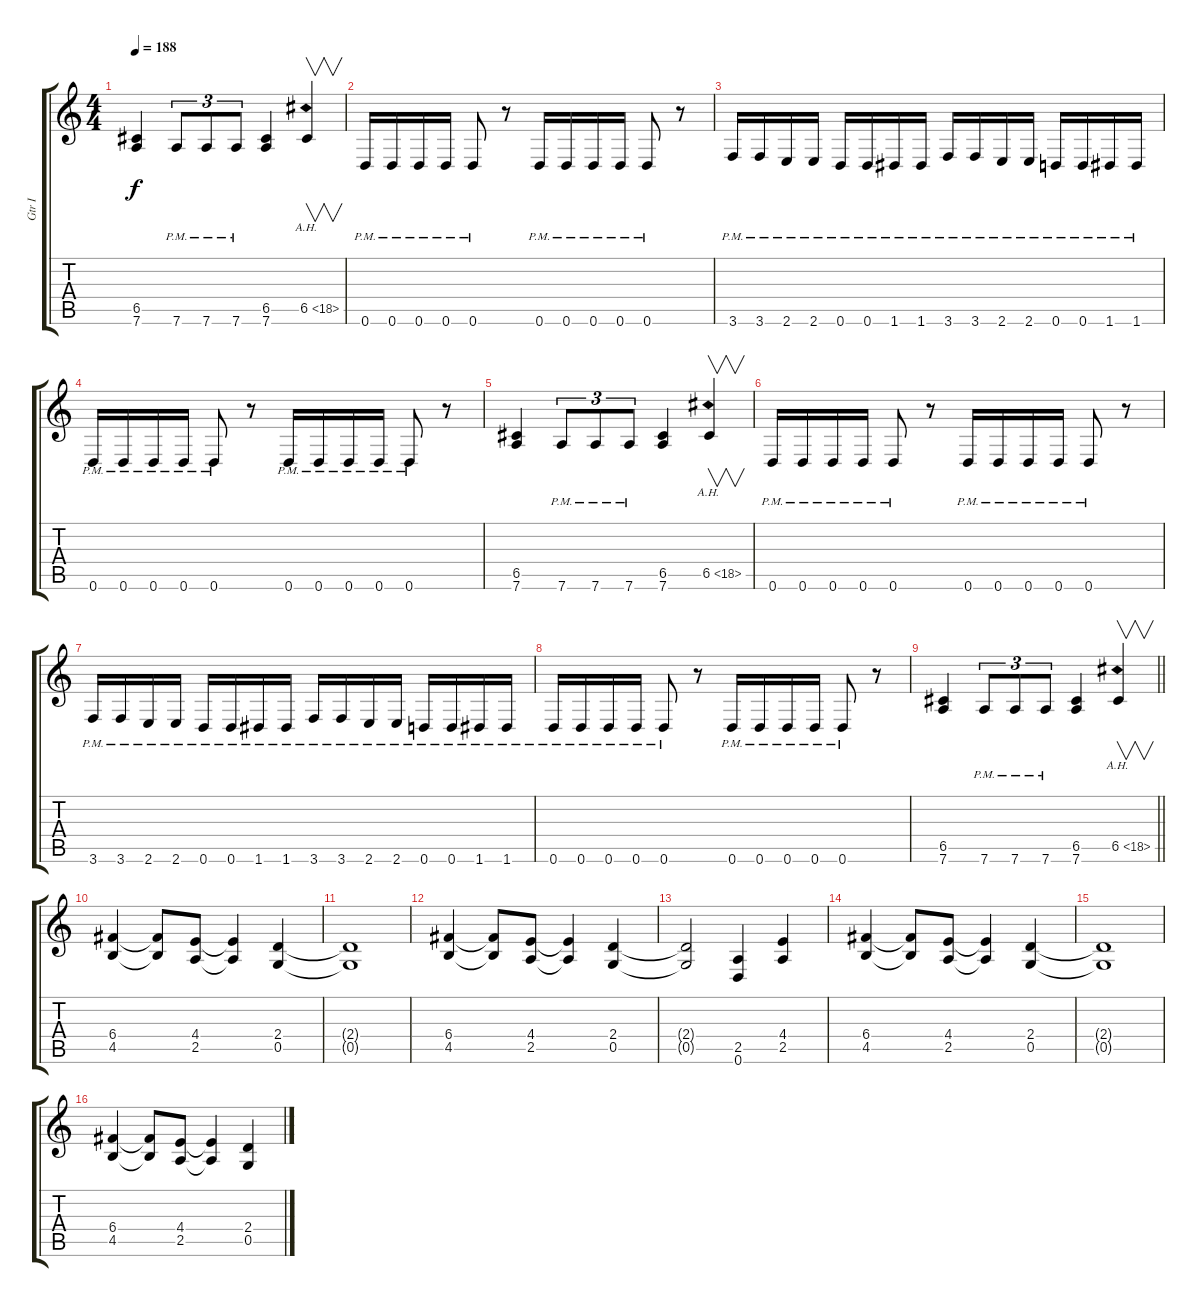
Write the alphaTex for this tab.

\track ("Gtr I" "Gtr I") {instrument distortionguitar}
\staff {score tabs}
\tuning (D4 A3 F3 C3 G2 D2) {hide}
\ts (4 4)
\tempo 188
\clef g2
\ks c
(6.5 7.6).4{dy f} 7.6{pm}.8{tu (3 2)} 7.6{pm}.8{tu (3 2)} 7.6{pm}.8{tu (3 2)} (6.5 7.6).4 6.5{ah 12}.4{v} |
0.6{pm}.16 0.6{pm}.16 0.6{pm}.16 0.6{pm}.16 0.6{pm}.8 r.8 0.6{pm}.16 0.6{pm}.16 0.6{pm}.16 0.6{pm}.16 0.6{pm}.8 r.8 |
3.6{pm}.16 3.6{pm}.16 2.6{pm}.16 2.6{pm}.16 0.6{pm}.16 0.6{pm}.16 1.6{pm}.16 1.6{pm}.16 3.6{pm}.16 3.6{pm}.16 2.6{pm}.16 2.6{pm}.16 0.6{pm}.16 0.6{pm}.16 1.6{pm}.16 1.6{pm}.16 |
0.6{pm}.16 0.6{pm}.16 0.6{pm}.16 0.6{pm}.16 0.6{pm}.8 r.8 0.6{pm}.16 0.6{pm}.16 0.6{pm}.16 0.6{pm}.16 0.6{pm}.8 r.8 |
(6.5 7.6).4 7.6{pm}.8{tu (3 2)} 7.6{pm}.8{tu (3 2)} 7.6{pm}.8{tu (3 2)} (6.5 7.6).4 6.5{ah 12}.4{v} |
0.6{pm}.16 0.6{pm}.16 0.6{pm}.16 0.6{pm}.16 0.6{pm}.8 r.8 0.6{pm}.16 0.6{pm}.16 0.6{pm}.16 0.6{pm}.16 0.6{pm}.8 r.8 |
3.6{pm}.16 3.6{pm}.16 2.6{pm}.16 2.6{pm}.16 0.6{pm}.16 0.6{pm}.16 1.6{pm}.16 1.6{pm}.16 3.6{pm}.16 3.6{pm}.16 2.6{pm}.16 2.6{pm}.16 0.6{pm}.16 0.6{pm}.16 1.6{pm}.16 1.6{pm}.16 |
0.6{pm}.16 0.6{pm}.16 0.6{pm}.16 0.6{pm}.16 0.6{pm}.8 r.8 0.6{pm}.16 0.6{pm}.16 0.6{pm}.16 0.6{pm}.16 0.6{pm}.8 r.8 |
\barLineRight lightlight
(6.5 7.6).4 7.6{pm}.8{tu (3 2)} 7.6{pm}.8{tu (3 2)} 7.6{pm}.8{tu (3 2)} (6.5 7.6).4 6.5{ah 12}.4{v} |
(6.4 4.5).4{volume 13} (6.4{t} 4.5{t}).8 (4.4 2.5).8 (4.4{t} 2.5{t}).4 (2.4 0.5).4 |
(2.4{t} 0.5{t}).1 |
(6.4 4.5).4 (6.4{t} 4.5{t}).8 (4.4 2.5).8 (4.4{t} 2.5{t}).4 (2.4 0.5).4 |
(2.4{t} 0.5{t}).2 (2.5 0.6).4 (4.4 2.5).4 |
(6.4 4.5).4 (6.4{t} 4.5{t}).8 (4.4 2.5).8 (4.4{t} 2.5{t}).4 (2.4 0.5).4 |
(2.4{t} 0.5{t}).1 |
(6.4 4.5).4 (6.4{t} 4.5{t}).8 (4.4 2.5).8 (4.4{t} 2.5{t}).4 (2.4 0.5).4
